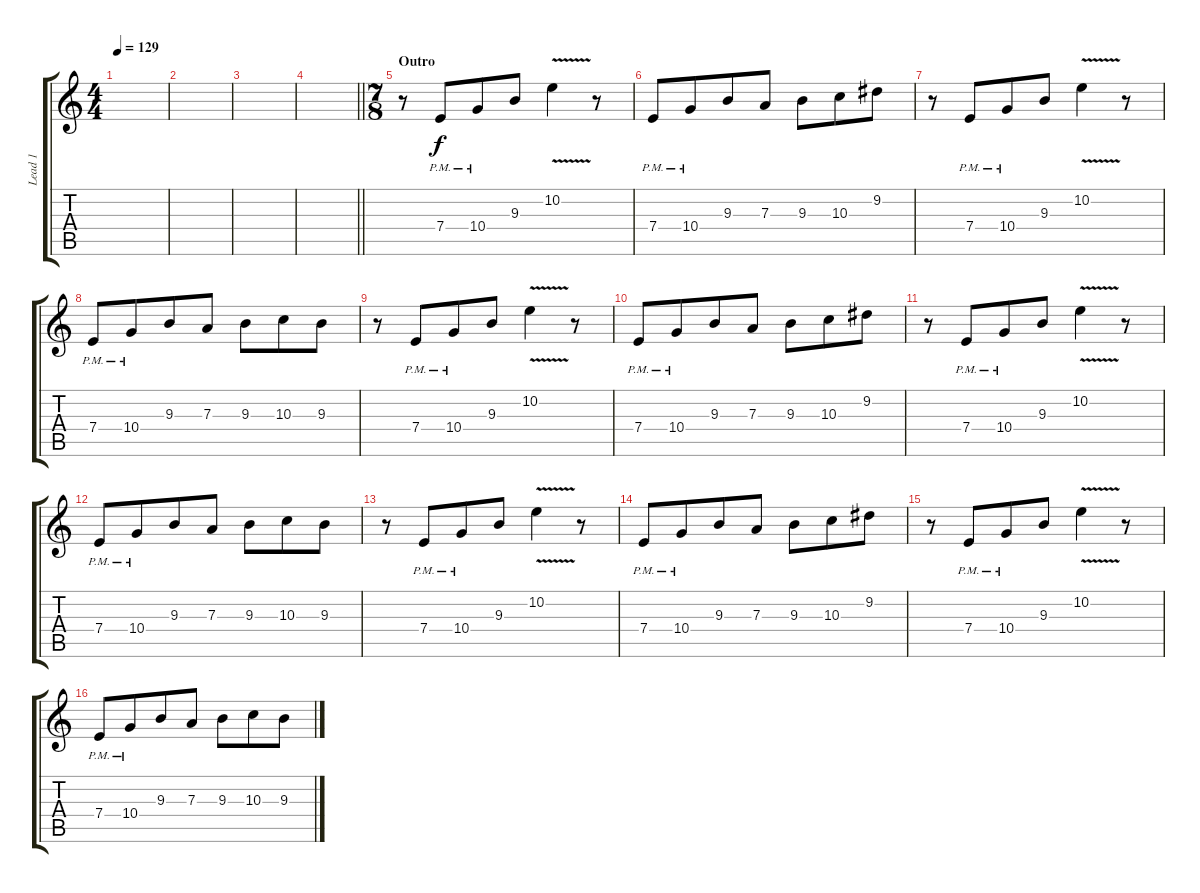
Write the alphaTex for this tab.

\track ("Lead 1" "Lead 1") {instrument overdrivenguitar}
\staff {score tabs}
\tuning (B3 Gb3 D3 A2 E2 B1) {hide}
\ts (4 4)
\tempo 129
\clef g2
\ks c
|
|
|
\barLineRight lightlight
|
\ts (7 8)
\section ("" "Outro")
r.8 7.4{pm}.8 10.4{pm}.8 9.3.8 10.2{v}.4 r.8 |
7.4{pm}.8 10.4{pm}.8 9.3.8 7.3.8 9.3.8 10.3.8 9.2.8 |
r.8 7.4{pm}.8 10.4{pm}.8 9.3.8 10.2{v}.4 r.8 |
7.4{pm}.8 10.4{pm}.8 9.3.8 7.3.8 9.3.8 10.3.8 9.3.8 |
r.8 7.4{pm}.8 10.4{pm}.8 9.3.8 10.2{v}.4 r.8 |
7.4{pm}.8 10.4{pm}.8 9.3.8 7.3.8 9.3.8 10.3.8 9.2.8 |
r.8 7.4{pm}.8 10.4{pm}.8 9.3.8 10.2{v}.4 r.8 |
7.4{pm}.8 10.4{pm}.8 9.3.8 7.3.8 9.3.8 10.3.8 9.3.8 |
r.8{balance 8} 7.4{pm}.8 10.4{pm}.8 9.3.8 10.2{v}.4 r.8 |
7.4{pm}.8 10.4{pm}.8 9.3.8 7.3.8 9.3.8 10.3.8 9.2.8 |
r.8 7.4{pm}.8 10.4{pm}.8 9.3.8 10.2{v}.4 r.8 |
7.4{pm}.8 10.4{pm}.8 9.3.8 7.3.8 9.3.8 10.3.8 9.3.8
